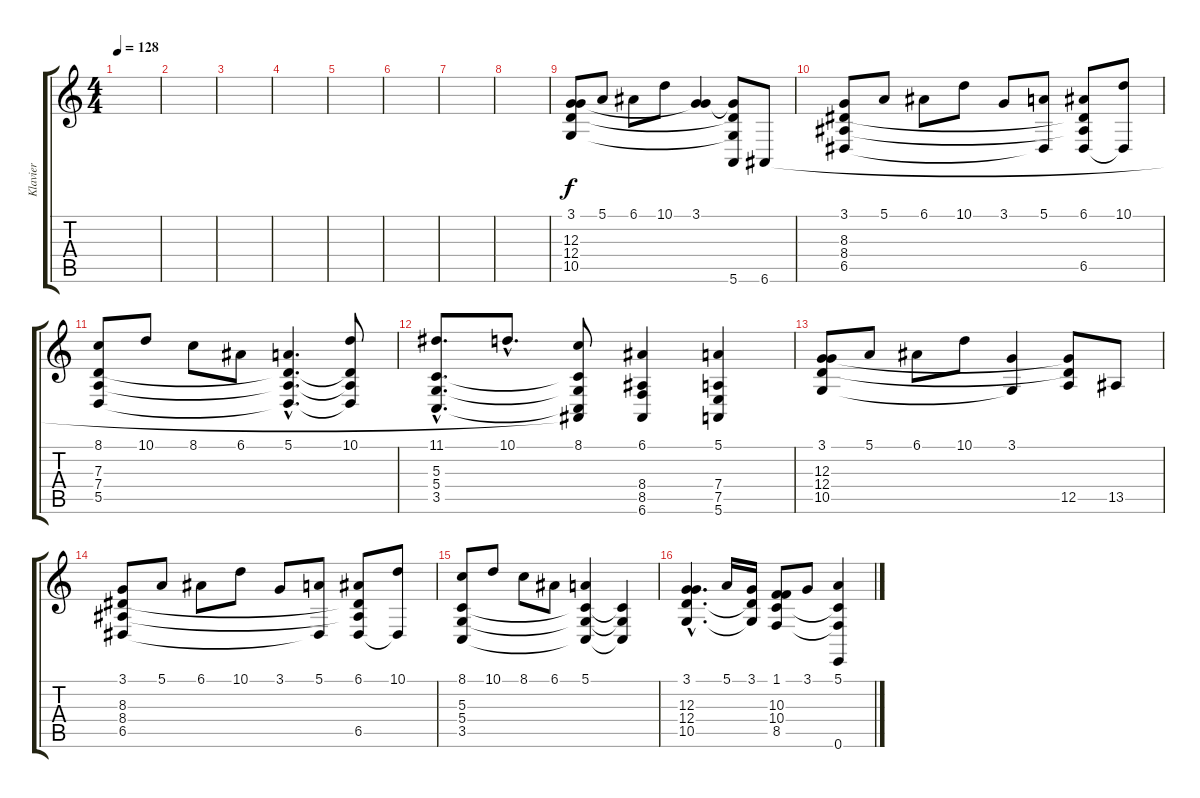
\track ("Klavier" "Klavier") {instrument electricgrandpiano}
\staff {score tabs}
\tuning (E4 B3 G3 D3 A2 E2) {hide}
\ts (4 4)
\tempo 128
\clef g2
\ks c
|
|
|
|
|
|
|
|
(3.1 12.3 12.4 10.5).8 5.1.8 6.1.8 10.1.8 (3.1 12.3{t}).4 (12.3{t} 12.4{t} 10.5{t} 5.6).8 6.6.8 |
(3.1 8.3 8.4 6.5).8 5.1.8 6.1.8 10.1.8 3.1.8 (5.1 6.5{t}).8 (6.1 8.3{t} 8.4{t} 6.5).8 (10.1 6.5{t}).8 |
(8.1 7.3 7.4 5.5).8 10.1.8 8.1.8 6.1.8 (5.1{hac} 7.3{hac t} 7.4{hac t} 5.5{hac t}).4{d} (10.1 7.3{t} 7.4{t} 5.5{t}).8 |
(11.1{hac} 5.3{hac} 5.4{hac} 3.5{hac}).8{d} 10.1{hac}.8{d} (8.1 5.3{t} 5.4{t} 3.5{t} 6.6{t}).8 (6.1 8.4 8.5 6.6).4 (5.1 7.4 7.5 5.6).4 |
(3.1 12.3 12.4 10.5).8 5.1.8 6.1.8 10.1.8 (3.1 10.5{t}).4 (12.3{t} 12.4{t} 12.5).8 13.5.8 |
(3.1 8.3 8.4 6.5).8 5.1.8 6.1.8 10.1.8 3.1.8 (5.1 6.5{t}).8 (6.1 8.3{t} 8.4{t} 6.5).8 (10.1 6.5{t}).8 |
(8.1 5.3 5.4 3.5).8 10.1.8 8.1.8 6.1.8 (5.1 5.3{t} 5.4{t} 3.5{t}).4 (5.3{t} 5.4{t} 3.5{t}).4 |
(3.1{hac} 12.3{hac} 12.4{hac} 10.5{hac}).4{d} 5.1.16 (3.1 12.4{t} 10.5{t}).16 (1.1 10.3 10.4 8.5).8 3.1.8 (5.1 10.4{t} 8.5{t} 0.6).4
